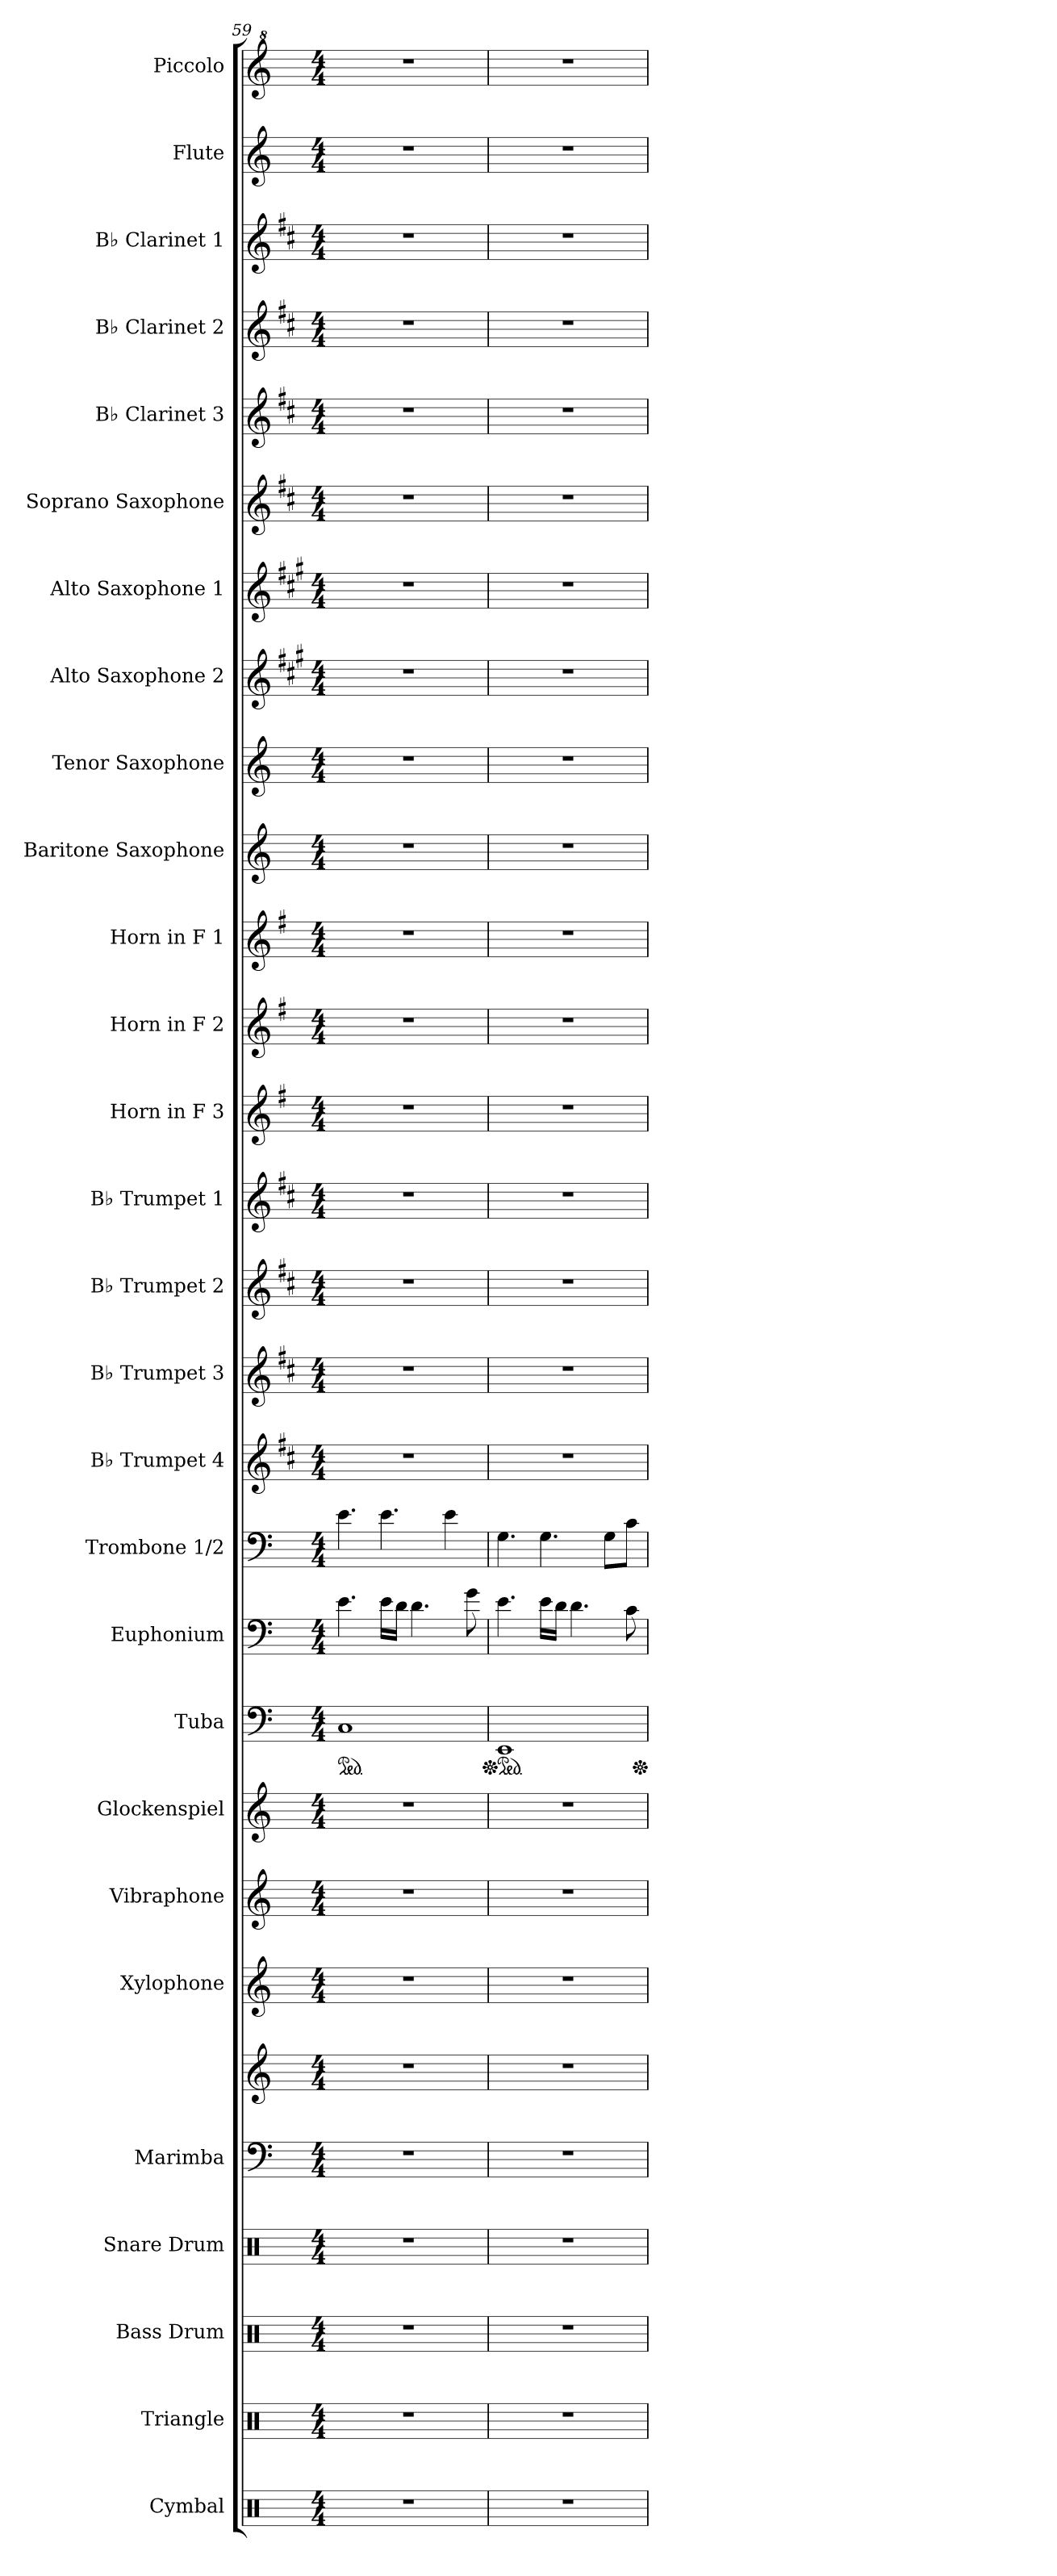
**kern	**kern	**kern	**kern	**kern	**kern	**kern	**kern	**kern	**kern	**kern	**kern	**kern	**kern	**kern	**kern	**kern	**kern	**kern	**kern	**kern	**kern	**kern	**kern	**kern	**kern	**kern	**kern	**kern
*part28	*part27	*part26	*part25	*part24	*part24	*part23	*part22	*part21	*part20	*part19	*part18	*part17	*part16	*part15	*part14	*part13	*part12	*part11	*part10	*part9	*part8	*part7	*part6	*part5	*part4	*part3	*part2	*part1
*staff29	*staff28	*staff27	*staff26	*staff25	*staff24	*staff23	*staff22	*staff21	*staff20	*staff19	*staff18	*staff17	*staff16	*staff15	*staff14	*staff13	*staff12	*staff11	*staff10	*staff9	*staff8	*staff7	*staff6	*staff5	*staff4	*staff3	*staff2	*staff1
*I"Cymbal	*I"Triangle	*I"Bass Drum	*I"Snare Drum	*I"Marimba	*	*I"Xylophone	*I"Vibraphone	*I"Glockenspiel	*I"Tuba	*I"Euphonium	*I"Trombone 1/2	*I"B♭ Trumpet 4	*I"B♭ Trumpet 3	*I"B♭ Trumpet 2	*I"B♭ Trumpet 1	*I"Horn in F 3	*I"Horn in F 2	*I"Horn in F 1	*I"Baritone Saxophone	*I"Tenor Saxophone	*I"Alto Saxophone 2	*I"Alto Saxophone 1	*I"Soprano Saxophone	*I"B♭ Clarinet 3	*I"B♭ Clarinet 2	*I"B♭ Clarinet 1	*I"Flute	*I"Piccolo
*I'Cym.	*I'Trgl.	*I'B. Dr.	*I'Sn. Dr.	*I'Mrm.	*	*I'Xyl.	*I'Vib.	*I'Glk.	*I'Tba.	*I'Euph.	*I'Tbn. 1/2	*I'B♭ Tpt. 4	*I'B♭ Tpt. 3	*I'B♭ Tpt. 2	*I'B♭ Tpt. 1	*	*	*	*I'Bar. Sax.	*I'T. Sax.	*I'A. Sax. 2	*I'A. Sax. 1	*I'S. Sax.	*I'B♭ Cl. 3	*I'B♭ Cl. 2	*I'B♭ Cl. 1	*I'Fl.	*I'Picc.
*clefX	*clefX	*clefX	*clefX	*clefF4	*clefG2	*clefG2	*clefG2	*clefG2	*clefF4	*clefF4	*clefF4	*clefG2	*clefG2	*clefG2	*clefG2	*clefG2	*clefG2	*clefG2	*clefG2	*clefG2	*clefG2	*clefG2	*clefG2	*clefG2	*clefG2	*clefG2	*clefG2	*clefG^2
*	*	*	*	*	*	*ITrd-7c-12	*	*ITrd-14c-24	*	*	*	*ITrd1c2	*ITrd1c2	*ITrd1c2	*ITrd1c2	*ITrd4c7	*ITrd4c7	*ITrd4c7	*ITrd12c21	*ITrd8c14	*ITrd5c9	*ITrd5c9	*ITrd1c2	*ITrd1c2	*ITrd1c2	*ITrd1c2	*	*ITrd-7c-12
*k[]	*k[]	*k[]	*k[]	*k[]	*k[]	*k[]	*k[]	*k[]	*k[]	*k[]	*k[]	*k[]	*k[]	*k[]	*k[]	*k[]	*k[]	*k[]	*k[]	*k[]	*k[]	*k[]	*k[]	*k[]	*k[]	*k[]	*k[]	*k[]
*M4/4	*M4/4	*M4/4	*M4/4	*M4/4	*M4/4	*M4/4	*M4/4	*M4/4	*M4/4	*M4/4	*M4/4	*M4/4	*M4/4	*M4/4	*M4/4	*M4/4	*M4/4	*M4/4	*M4/4	*M4/4	*M4/4	*M4/4	*M4/4	*M4/4	*M4/4	*M4/4	*M4/4	*M4/4
*	*	*	*	*	*	*	*	*	*ped	*	*	*	*	*	*	*	*	*	*	*	*	*	*	*	*	*	*	*
=59	=59	=59	=59	=59	=59	=59	=59	=59	=59	=59	=59	=59	=59	=59	=59	=59	=59	=59	=59	=59	=59	=59	=59	=59	=59	=59	=59	=59
1r	1r	1r	1r	1r	1r	1r	1r	1r	1C	4.e\	4.e\	1r	1r	1r	1r	1r	1r	1r	1r	1r	1r	1r	1r	1r	1r	1r	1r	1r
.	.	.	.	.	.	.	.	.	.	16e\LL	4.e\	.	.	.	.	.	.	.	.	.	.	.	.	.	.	.	.	.
.	.	.	.	.	.	.	.	.	.	16d\JJ	.	.	.	.	.	.	.	.	.	.	.	.	.	.	.	.	.	.
.	.	.	.	.	.	.	.	.	.	4.d\	.	.	.	.	.	.	.	.	.	.	.	.	.	.	.	.	.	.
.	.	.	.	.	.	.	.	.	.	.	4e\	.	.	.	.	.	.	.	.	.	.	.	.	.	.	.	.	.
.	.	.	.	.	.	.	.	.	.	8g\	.	.	.	.	.	.	.	.	.	.	.	.	.	.	.	.	.	.
=60	=60	=60	=60	=60	=60	=60	=60	=60	=60	=60	=60	=60	=60	=60	=60	=60	=60	=60	=60	=60	=60	=60	=60	=60	=60	=60	=60	=60
*	*	*	*	*	*	*	*	*	*Xped	*	*	*	*	*	*	*	*	*	*	*	*	*	*	*	*	*	*	*
*	*	*	*	*	*	*	*	*	*ped	*	*	*	*	*	*	*	*	*	*	*	*	*	*	*	*	*	*	*
1r	1r	1r	1r	1r	1r	1r	1r	1r	1EE	4.e\	4.G\	1r	1r	1r	1r	1r	1r	1r	1r	1r	1r	1r	1r	1r	1r	1r	1r	1r
.	.	.	.	.	.	.	.	.	.	16e\LL	4.G\	.	.	.	.	.	.	.	.	.	.	.	.	.	.	.	.	.
.	.	.	.	.	.	.	.	.	.	16d\JJ	.	.	.	.	.	.	.	.	.	.	.	.	.	.	.	.	.	.
.	.	.	.	.	.	.	.	.	.	4.d\	.	.	.	.	.	.	.	.	.	.	.	.	.	.	.	.	.	.
.	.	.	.	.	.	.	.	.	.	.	8G\L	.	.	.	.	.	.	.	.	.	.	.	.	.	.	.	.	.
.	.	.	.	.	.	.	.	.	.	8c\	8c\J	.	.	.	.	.	.	.	.	.	.	.	.	.	.	.	.	.
*	*	*	*	*	*	*	*	*	*Xped	*	*	*	*	*	*	*	*	*	*	*	*	*	*	*	*	*	*	*
=	=	=	=	=	=	=	=	=	=	=	=	=	=	=	=	=	=	=	=	=	=	=	=	=	=	=	=	=
*-	*-	*-	*-	*-	*-	*-	*-	*-	*-	*-	*-	*-	*-	*-	*-	*-	*-	*-	*-	*-	*-	*-	*-	*-	*-	*-	*-	*-
